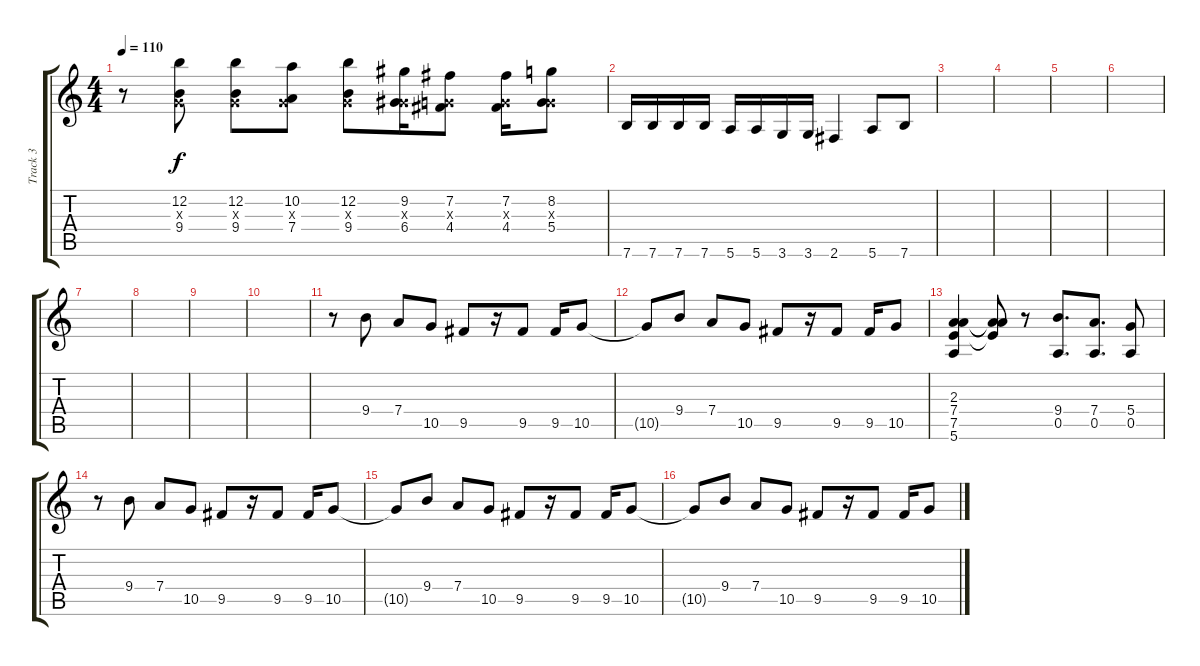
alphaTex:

\track ("Track 3" "Track 3") {instrument distortionguitar}
\staff {score tabs}
\tuning (E4 B3 G3 D3 A2 E2) {hide}
\ts (4 4)
\tempo 110
\clef g2
\ks c
r.8{dy f} (12.2 0.3{x} 9.4).8 (12.2 0.3{x} 9.4).8 (10.2 0.3{x} 7.4).8 (12.2 0.3{x} 9.4).8 (9.2 0.3{x} 6.4).16 (7.2 0.3{x} 4.4).8 (7.2 0.3{x} 4.4).16 (8.2 0.3{x} 5.4).8 |
7.6.16 7.6.16 7.6.16 7.6.16 5.6.16 5.6.16 3.6.16 3.6.16 2.6.4 5.6.8 7.6.8 |
|
|
|
|
|
|
|
|
r.8 9.4.8 7.4.8 10.5.8 9.5.8 r.16 9.5.8 9.5.16 10.5.8 |
10.5{t}.8 9.4.8 7.4.8 10.5.8 9.5.8 r.16 9.5.8 9.5.16 10.5.8 |
(2.3 7.4 7.5 5.6).4 (2.3{t} 7.4{t} 7.5{t}).8 r.8 (9.4 0.5).8{d} (7.4 0.5).8{d} (5.4 0.5).8 |
r.8 9.4.8 7.4.8 10.5.8 9.5.8 r.16 9.5.8 9.5.16 10.5.8 |
10.5{t}.8 9.4.8 7.4.8 10.5.8 9.5.8 r.16 9.5.8 9.5.16 10.5.8 |
10.5{t}.8 9.4.8 7.4.8 10.5.8 9.5.8 r.16 9.5.8 9.5.16 10.5.8
